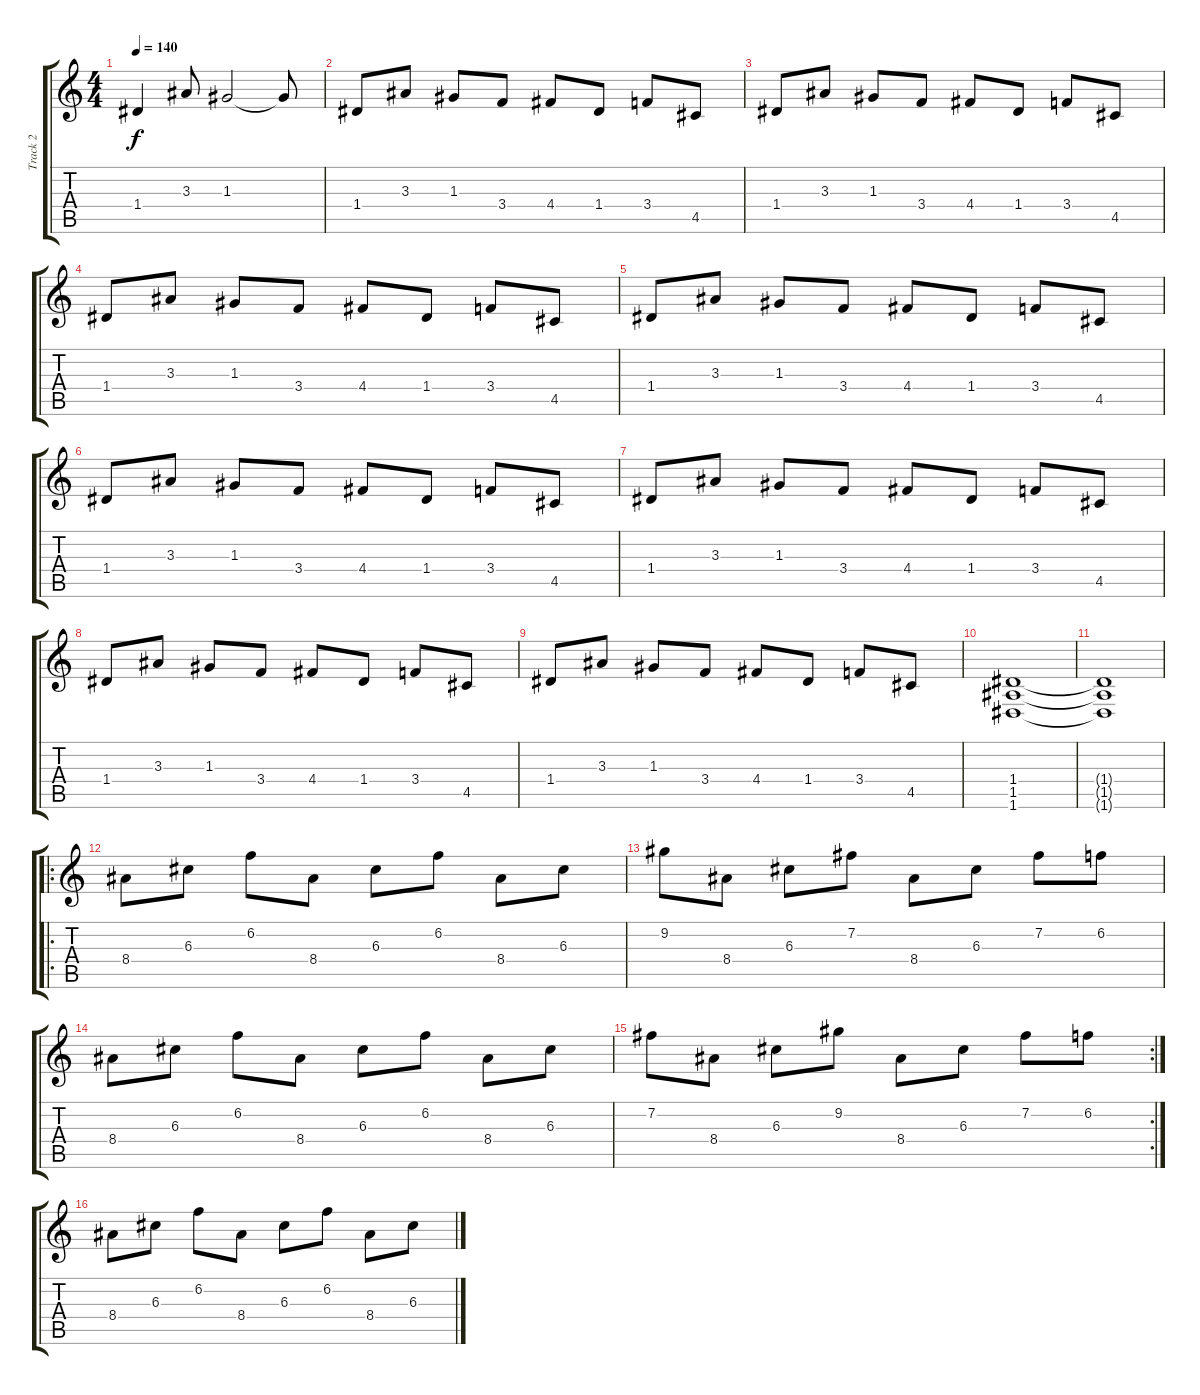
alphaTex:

\track ("Track 2" "Track 2") {instrument distortionguitar}
\staff {score tabs}
\tuning (E4 B3 G3 D3 A2 D2) {hide}
\ts (4 4)
\tempo 140
\clef g2
\ks c
1.4.4{dy f} 3.3.8 1.3.2 1.3{t}.8 |
1.4.8 3.3.8 1.3.8 3.4.8 4.4.8 1.4.8 3.4.8 4.5.8 |
1.4.8 3.3.8 1.3.8 3.4.8 4.4.8 1.4.8 3.4.8 4.5.8 |
1.4.8 3.3.8 1.3.8 3.4.8 4.4.8 1.4.8 3.4.8 4.5.8 |
1.4.8 3.3.8 1.3.8 3.4.8 4.4.8 1.4.8 3.4.8 4.5.8 |
1.4.8 3.3.8 1.3.8 3.4.8 4.4.8 1.4.8 3.4.8 4.5.8 |
1.4.8 3.3.8 1.3.8 3.4.8 4.4.8 1.4.8 3.4.8 4.5.8 |
1.4.8 3.3.8 1.3.8 3.4.8 4.4.8 1.4.8 3.4.8 4.5.8 |
1.4.8 3.3.8 1.3.8 3.4.8 4.4.8 1.4.8 3.4.8 4.5.8 |
(1.4 1.5 1.6).1 |
(1.4{t} 1.5{t} 1.6{t}).1 |
\ro
8.4.8 6.3.8 6.2.8 8.4.8 6.3.8 6.2.8 8.4.8 6.3.8 |
9.2.8 8.4.8 6.3.8 7.2.8 8.4.8 6.3.8 7.2.8 6.2.8 |
8.4.8 6.3.8 6.2.8 8.4.8 6.3.8 6.2.8 8.4.8 6.3.8 |
\rc 2
7.2.8 8.4.8 6.3.8 9.2.8 8.4.8 6.3.8 7.2.8 6.2.8 |
8.4.8 6.3.8 6.2.8 8.4.8 6.3.8 6.2.8 8.4.8 6.3.8
